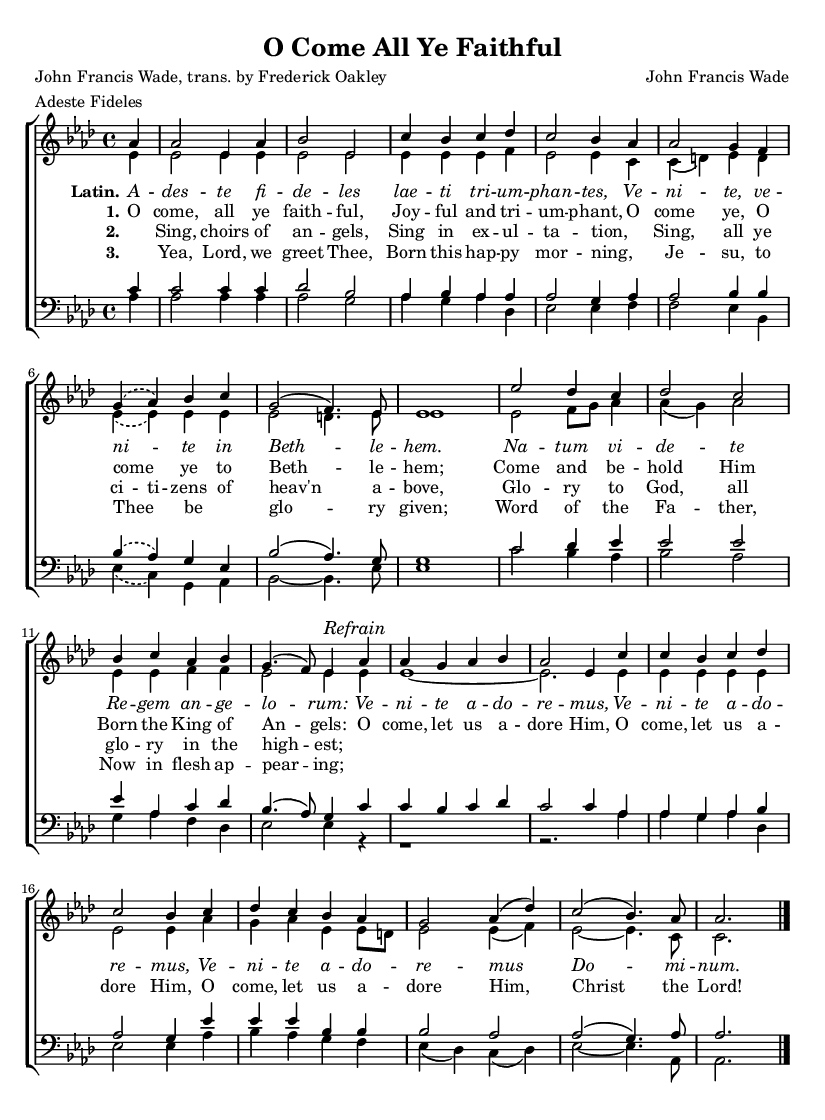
\header {
  filename = "o_come_all.ly"
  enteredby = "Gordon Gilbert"
  composer = "John Francis Wade"
  poet = "John Francis Wade, trans. by Frederick Oakley"
  date="1751"
  title = "O Come All Ye Faithful"
  metre = "Adeste Fideles"
  meter = \metre
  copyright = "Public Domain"
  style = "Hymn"
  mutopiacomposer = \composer
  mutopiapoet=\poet
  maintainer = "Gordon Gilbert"
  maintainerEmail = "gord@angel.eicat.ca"
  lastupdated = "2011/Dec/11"
}

\version "2.14.2"

\include "header.ly"

global= {
  \preamble
  \time 4/4
  \key aes \major
  \partial 4
}

sop = \context Voice = "sop"    {
  \voiceOne
  aes'4 aes'2 ees'4 aes' bes'2 ees'
  c''4 bes' c'' des'' c''2 bes'4 aes'
  aes'2 g'4 f' \slurDashed g'( aes') \slurSolid bes' c'' g'2( f'4.) ees'8 ees'1
  ees''2 des''4 c'' des''2 c'' bes'4 c'' aes' bes' g'4.( f'8) ees'4
  ^ \markup{ \large \italic Refrain }
  aes'4 aes' g' aes' bes' aes'2 ees'4
  c'' c'' bes' c'' des'' c''2 bes'4
  c'' des'' c'' bes' aes' g'2 aes'4( des'')
  c''2( bes'4.) aes'8 aes'2. \bar "|."
}

alto=\context Voice = "alto"   {
  \voiceTwo
  ees'4 ees'2 ees'4 ees' ees'2 ees' ees'4 ees' ees' f' ees'2 ees'4 c'
  c'( d') ees' d' \slurDashed ees'4( ees') \slurSolid ees' ees' ees'2 d'4. ees'8 ees'1
  ees'2 f'8 g' aes'4 aes'( g') aes'2 ees'4 ees' f' f' ees'2 ees'4
  ees'4 ees'1 ~ ees'2. ees'4 ees' ees' ees' ees' ees'2 ees'4 aes' g'
  aes' ees' ees'8 d' ees'2 ees'4( f') ees'2 ~ ees'4. c'8 c'2.

}

tenor = \context Voice = "tenor"   {
  \voiceOne
  c'4 c'2 c'4 c' des'2 bes aes4 bes aes aes aes2 g4 aes
  aes2 bes4 bes \slurDashed bes( aes) \slurSolid g ees bes2( aes4.) g8 g1
  c'2 des'4 ees' ees'2 ees' ees'4 aes c' des' bes4.( aes8) g4
  c' c' bes c' des' c'2 c'4 aes aes g aes bes aes2 g4
  ees' ees' ees' bes bes bes2 aes aes( g4.) aes8 aes2.
}

bass = \context Voice = "bass"   {
  \voiceTwo
  aes4 aes2 aes4 aes aes2 g aes4 g aes des ees2 ees4
  f4 f2 ees4 bes, \slurDashed ees( c) g, \slurSolid aes, bes,2 ~ bes,4. ees8 ees1
  c'2 bes4 aes bes2 aes g4 aes f des ees2 ees4 r4
  r1 r2. aes4 aes g aes des ees2 ees4 aes bes aes g f ees( des) c( des)
  ees2 ~ ees4. aes,8 aes,2.
}

accomp=\chordmode {

}



stanzaa = \lyricmode {
  O come, all ye faith -- ful, Joy -- ful and tri -- um -- phant,
  O come ye, O come ye to Beth -- le -- hem;
  Come and be -- hold Him Born the King of An -- gels:

  O come, let us a -- dore Him,
  O come, let us a -- dore Him,
  O come, let us a -- dore Him, Christ the Lord!
}

stanzab = \lyricmode {
  _ God of _ God, _ Light _ of _ Light, _ _
  Lo, He ab -- hors not the Vir -- gin's womb;
  Ve -- ry _  God, Be -- got -- ten, not cre -- a -- ted;
}

stanzac = \lyricmode {
  _ Sing, choirs of an -- gels, Sing in ex -- ul -- ta -- tion, _
  Sing, all ye
  \set ignoreMelismata = ##t
  ci -- ti -- zens
  \unset ignoreMelismata
  of heav'n a -- bove,
  Glo -- ry to God, all glo -- ry in the high -- est;
}

stanzad = \lyricmode {
  _ See how the Shep -- herds, sum -- moned to His cra -- dle,
  _ Lea -- ving their flocks-draw nigh with low -- ly fear;
  We too will thi -- ther Bend our joy -- ful foot -- steps;
}

stanzae = \lyricmode {
  _ Yea, Lord, we greet Thee, Born this hap -- py mor -- ning,
  _ Je -- su, to Thee be _ glo -- ry given;
  Word of the Fa -- ther, Now in flesh ap -- pear -- ing;
}

stanzaf = \lyricmode {
  _ Lo! star -- led chief -- tains, Ma -- ji, Christ a -- dor -- ing
  _ Of -- fer Him frank-in -- cense and gold and myrrh;
  We to the Christ Child Bring our hearts' o -- bla -- tions:
}

latin = \lyricmode {
  \lyricItal
  A -- des -- te fi -- de -- les
  lae -- ti tri -- um -- phan -- tes,
  Ve -- ni -- te, ve -- ni -- te in Beth -- le -- hem.
  Na -- tum vi -- de -- te
  Re -- gem an -- ge -- lo -- rum:
  Ve -- ni -- te a -- do -- re -- mus,
  Ve -- ni -- te a -- do -- re -- mus,
  Ve -- ni -- te a -- do -- re -- mus
  Do -- mi -- num.
}

\score {
  \context ChoirStaff <<
    \context ChordNames \accomp
    \unset ChoirStaff.melismaBusyProperties
    \context Staff ="upper"  { \clef "G" <<
      \global
      \sop
      \alto
    >>}

    \lyricsto "sop" \context Lyrics = "stanza-l" {
      \set stanza = "Latin."
      \latin }
    \lyricsto "sop" \context Lyrics = "stanza-1" {
      \set stanza = "1."
      \stanzaa }
    \lyricsto "sop" \context Lyrics = "stanza-3" {
      \set stanza = "2."
      \stanzac }
    \lyricsto "sop" \context Lyrics = "stanza-5" {
      \set stanza = "3."
      \stanzae }
                                %	\lyricsto "sop" \context Lyrics = "stanza-6" {
                                %		\set stanza = "6."
                                %			\stanzaf }
    \context Staff = "lower"  { \clef "F"<<
      \global
      \tenor
      \bass
    >>}
  >>
}

